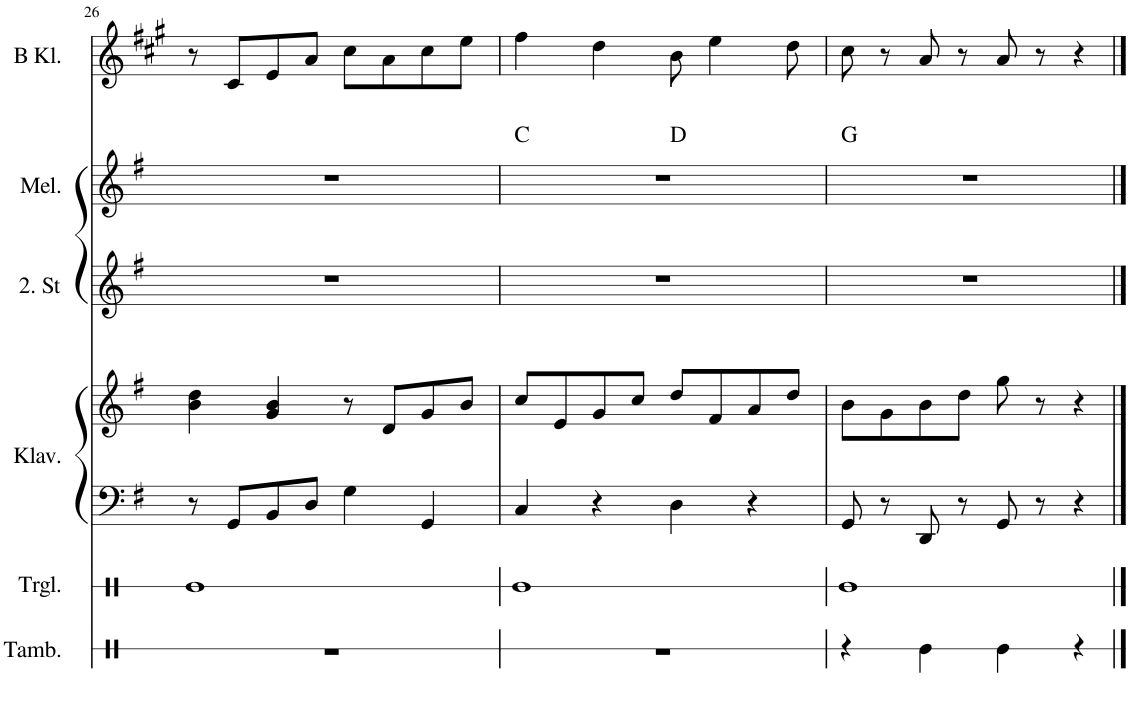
**kern	**kern	**kern	**kern	**kern	**kern	**harte	**kern
*part6	*part5	*part4	*part4	*part3	*part2	*part2	*part1
*staff7	*staff6	*staff5	*staff4	*staff3	*staff2	*	*staff1
*I"Tamburin	*I"Triangel	*I"Klavier	*	*I"2. Stimme	*I"Melodie	*	*I"B Klarinette
*I'Tamb.	*I'Trgl.	*I'Klav.	*	*I'2. St	*I'Mel.	*	*I'B Kl.
!!LO:PB:g=z
*clefX	*clefX	*clefF4	*clefG2	*clefG2	*clefG2	*	*clefG2
*	*	*	*	*	*	*	*Trd1c2
*k[]	*k[]	*k[f#]	*k[f#]	*k[f#]	*k[f#]	*	*k[f#c#g#]
*M4/4	*M4/4	*M4/4	*M4/4	*M4/4	*M4/4	*	*M4/4
=26	=26	=26	=26	=26	=26	=26	=26
1r	1Re	8r	4b\ 4dd\	1r	1r	.	8r
.	.	8GG/L	.	.	.	.	8c#/L
.	.	8BB/	4g/ 4b/	.	.	.	8e/
.	.	8D/J	.	.	.	.	8a/J
.	.	4G\	8r	.	.	.	8cc#\L
.	.	.	8d/L	.	.	.	8a\
.	.	4GG/	8g/	.	.	.	8cc#\
.	.	.	8b/J	.	.	.	8ee\J
=27	=27	=27	=27	=27	=27	=27	=27
*	*	*	*	*	*^	*	*
1r	1Re	4C/	8cc/L	1r	1r	2ryy	C:maj	4ff#\
.	.	.	8e/	.	.	.	.	.
.	.	4r	8g/	.	.	.	.	4dd\
.	.	.	8cc/J	.	.	.	.	.
.	.	4D\	8dd/L	.	.	2ryy	D:maj	8b\
.	.	.	8f#/	.	.	.	.	4ee\
.	.	4r	8a/	.	.	.	.	.
.	.	.	8dd/J	.	.	.	.	8dd\
*	*	*	*	*	*v	*v	*	*
=28	=28	=28	=28	=28	=28	=28	=28
4r	1Re	8GG/	8b\L	1r	1r	G:maj	8cc#\
.	.	8r	8g\	.	.	.	8r
4Re\	.	8DD/	8b\	.	.	.	8a/
.	.	8r	8dd\J	.	.	.	8r
4Re\	.	8GG/	8gg\	.	.	.	8a/
.	.	8r	8r	.	.	.	8r
4r	.	4r	4r	.	.	.	4r
==	==	==	==	==	==	==	==
*-	*-	*-	*-	*-	*-	*-	*-
